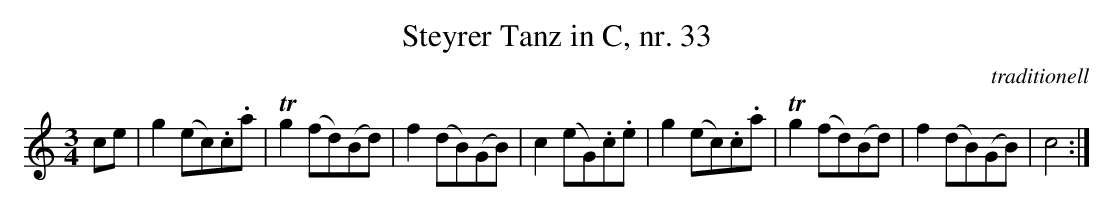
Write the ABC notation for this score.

X:1
T:Steyrer Tanz in C, nr. 33
C:traditionell
M:3/4
L:1/8
K:C
ce |\
g2 (ec).c.a | Tg2 (fd)(Bd) | f2 (dB)(GB) | c2 (eG).c.e |\
g2 (ec).c.a | Tg2 (fd)(Bd) | f2 (dB)(GB) | c4 :|
